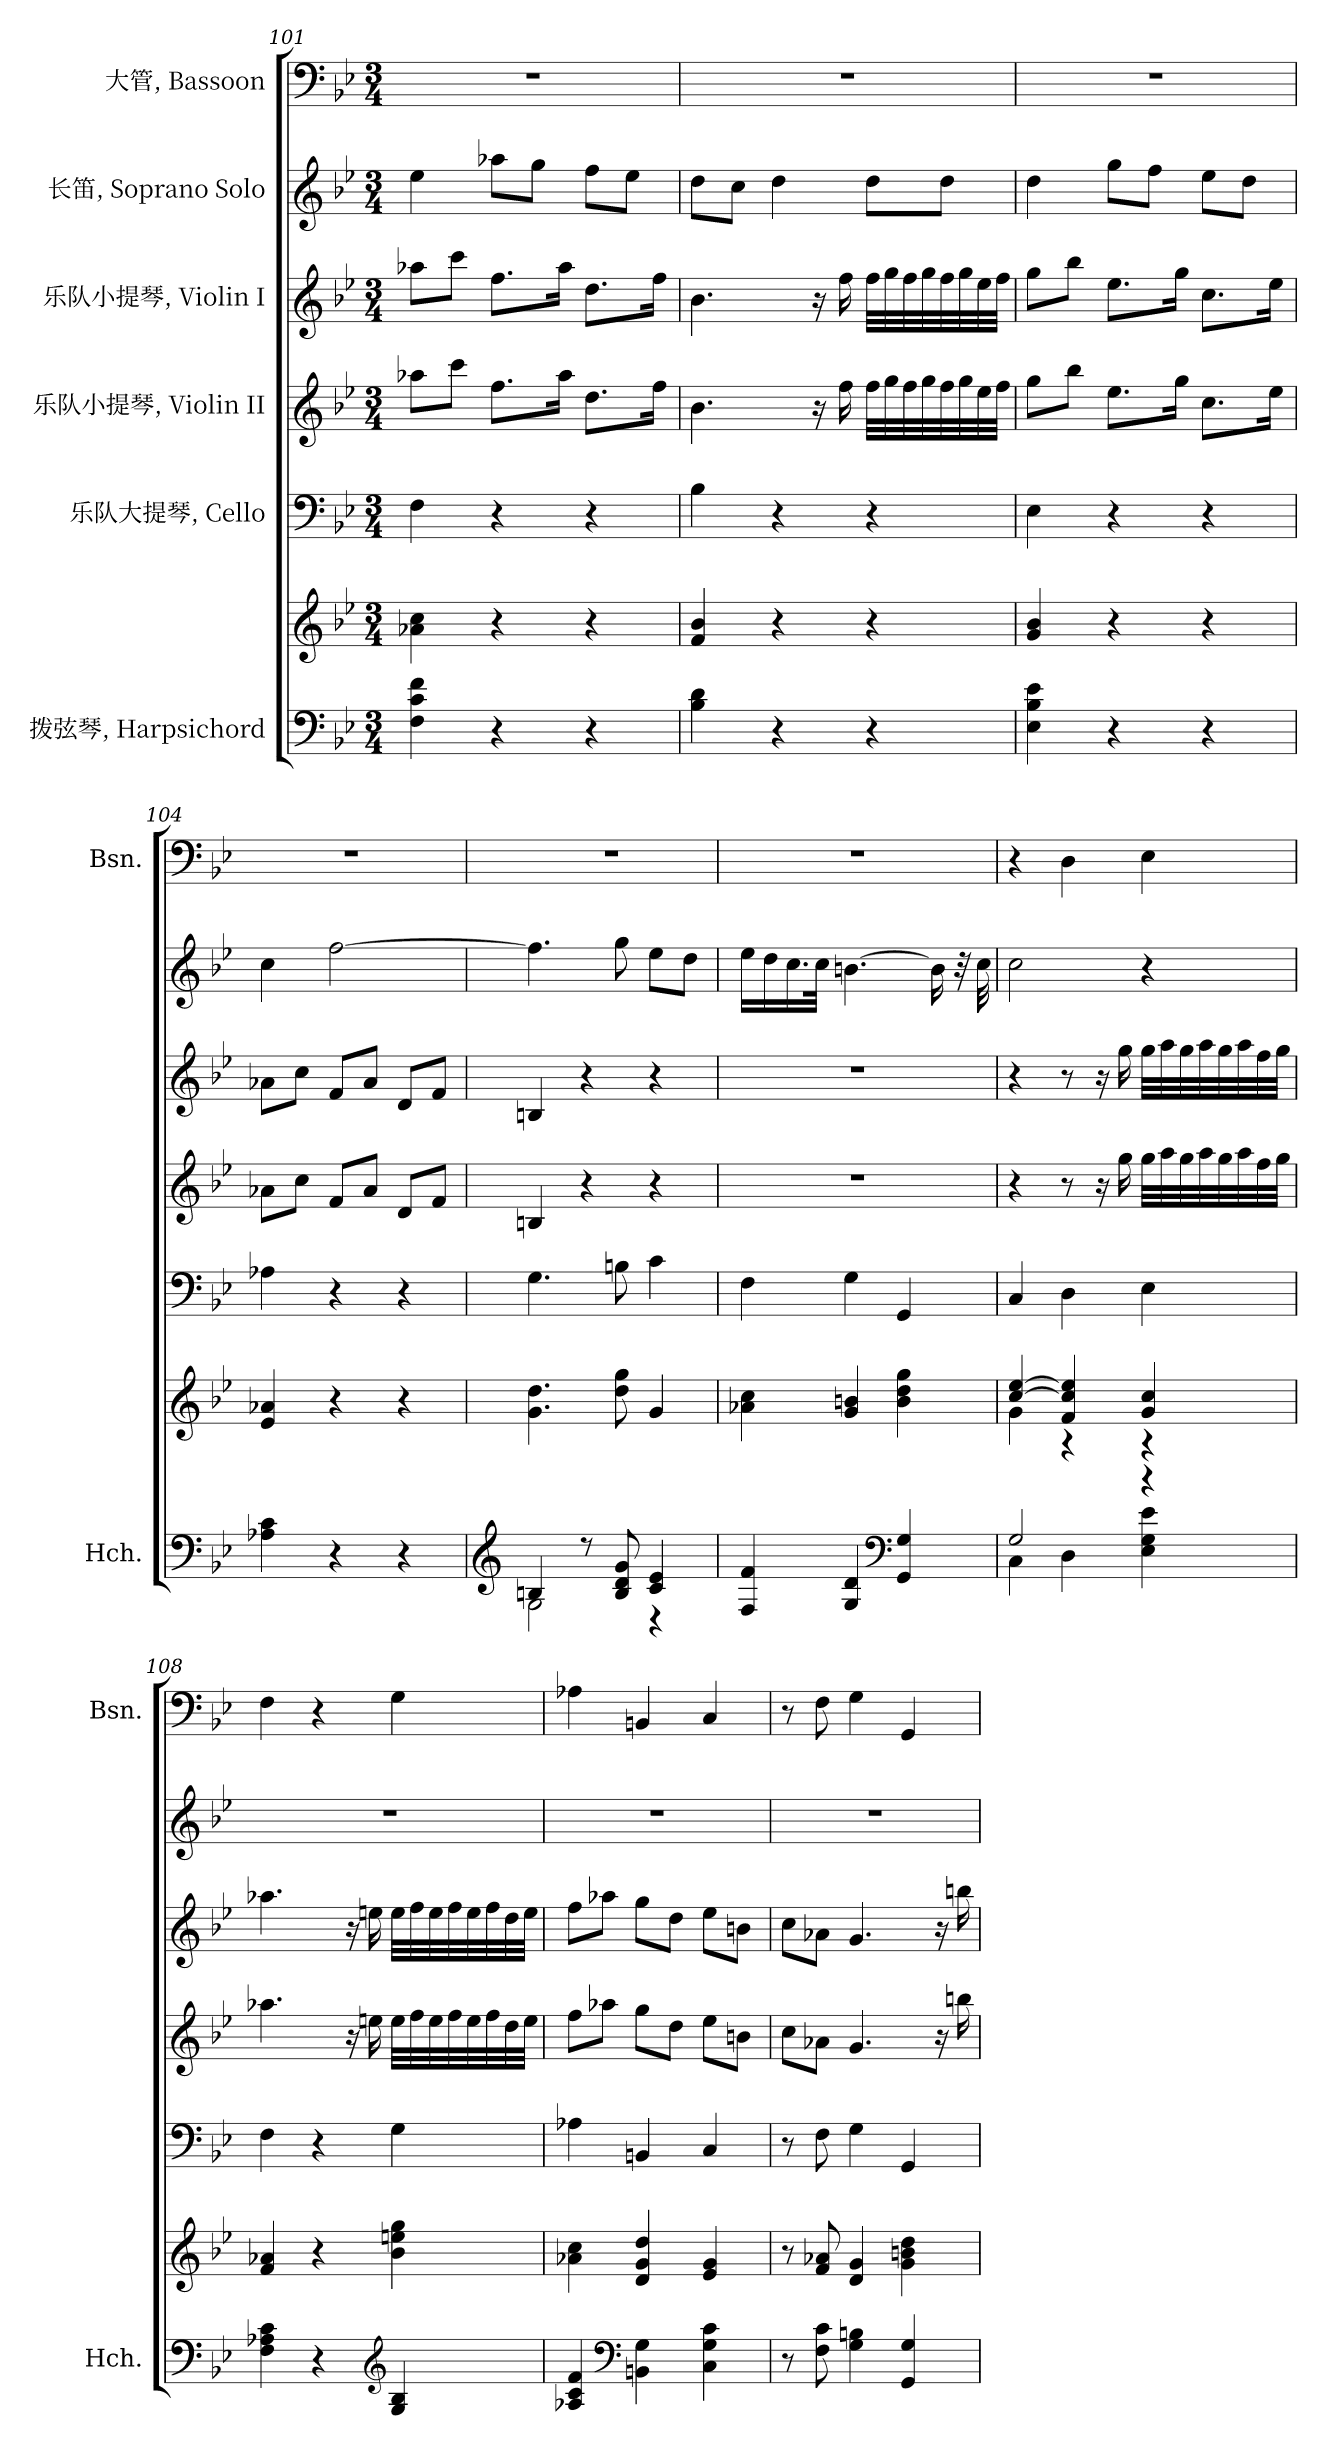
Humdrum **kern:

**kern	**kern	**kern	**kern	**kern	**kern	**kern
*part6	*part6	*part5	*part4	*part3	*part2	*part1
*staff7	*staff6	*staff5	*staff4	*staff3	*staff2	*staff1
*I"拨弦琴, Harpsichord	*	*I"乐队大提琴, Cello	*I"乐队小提琴, Violin II	*I"乐队小提琴, Violin I	*I"长笛, Soprano Solo	*I"大管, Bassoon
*I'Hch.	*	*	*	*	*	*I'Bsn.
!!LO:PB:g=z
*clefF4	*clefG2	*clefF4	*clefG2	*clefG2	*clefG2	*clefF4
*k[b-e-]	*k[b-e-]	*k[b-e-]	*k[b-e-]	*k[b-e-]	*k[b-e-]	*k[b-e-]
*M3/4	*M3/4	*M3/4	*M3/4	*M3/4	*M3/4	*M3/4
=101	=101	=101	=101	=101	=101	=101
4F\ 4c\ 4f\	4a-X\ 4cc\	4F\	8aa-X\L	8aa-X\L	4ee-\	2.r
.	.	.	8ccc\J	8ccc\J	.	.
4r	4r	4r	8.ff\L	8.ff\L	8aa-X\L	.
.	.	.	.	.	8gg\J	.
.	.	.	16aa-\Jk	16aa-\Jk	.	.
4r	4r	4r	8.dd\L	8.dd\L	8ff\L	.
.	.	.	.	.	8ee-\J	.
.	.	.	16ff\Jk	16ff\Jk	.	.
=102	=102	=102	=102	=102	=102	=102
4B-\ 4d\	4f/ 4b-/	4B-\	4.b-\	4.b-\	8dd\L	2.r
.	.	.	.	.	8cc\J	.
4r	4r	4r	.	.	4dd\	.
.	.	.	16r	16r	.	.
.	.	.	16ff\	16ff\	.	.
4r	4r	4r	32ff\LLL	32ff\LLL	8dd\L	.
.	.	.	32gg\	32gg\	.	.
.	.	.	32ff\	32ff\	.	.
.	.	.	32gg\	32gg\	.	.
.	.	.	32ff\	32ff\	8dd\J	.
.	.	.	32gg\	32gg\	.	.
.	.	.	32ee-\	32ee-\	.	.
.	.	.	32ff\JJJ	32ff\JJJ	.	.
=103	=103	=103	=103	=103	=103	=103
4E-\ 4B-\ 4e-\	4g/ 4b-/	4E-\	8gg\L	8gg\L	4dd\	2.r
.	.	.	8bb-\J	8bb-\J	.	.
4r	4r	4r	8.ee-\L	8.ee-\L	8gg\L	.
.	.	.	.	.	8ff\J	.
.	.	.	16gg\Jk	16gg\Jk	.	.
4r	4r	4r	8.cc\L	8.cc\L	8ee-\L	.
.	.	.	.	.	8dd\J	.
.	.	.	16ee-\Jk	16ee-\Jk	.	.
=104	=104	=104	=104	=104	=104	=104
4A-X\ 4c\	4e-/ 4a-X/	4A-X\	8a-X\L	8a-X\L	4cc\	2.r
.	.	.	8cc\J	8cc\J	.	.
4r	4r	4r	8f/L	8f/L	[2ff\	.
.	.	.	8a-/J	8a-/J	.	.
4r	4r	4r	8d/L	8d/L	.	.
.	.	.	8f/J	8f/J	.	.
!!LO:PB:g=z
=105	=105	=105	=105	=105	=105	=105
*clefG2	*	*	*	*	*	*
*^	*	*	*	*	*	*
4Bn/	2G\	4.g\ 4.dd\	4.G\	4Bn/	4Bn/	4.ff\]	2.r
8r	.	.	.	4r	4r	.	.
8B/ 8d/ 8g/	.	8dd\ 8gg\	8Bn\	.	.	8gg\	.
4c/ 4e-/	4r	4g/	4c\	4r	4r	8ee-\L	.
.	.	.	.	.	.	8dd\J	.
*v	*v	*	*	*	*	*	*
=106	=106	=106	=106	=106	=106	=106
4F/ 4f/	4a-X\ 4cc\	4F\	2.r	2.r	16ee-\LL	2.r
.	.	.	.	.	16dd\	.
.	.	.	.	.	16.cc\	.
.	.	.	.	.	32cc\JJk	.
4G/ 4d/	4g/ 4bn/	4G\	.	.	[4.bn\	.
*clefF4	*	*	*	*	*	*
4GG/ 4G/	4b\ 4dd\ 4gg\	4GG/	.	.	.	.
.	.	.	.	.	16b\]	.
.	.	.	.	.	32r	.
.	.	.	.	.	32cc\	.
=107	=107	=107	=107	=107	=107	=107
*^	*^	*	*	*	*	*
2G/	4C\	[4cc/ [4ee-/	4g\	4C/	4r	4r	2cc\	4r
.	4D\	4f/ 4cc/] 4ee-/]	4r	4D\	8r	8r	.	4D\
.	.	.	.	.	16r	16r	.	.
.	.	.	.	.	16gg\	16gg\	.	.
4r	4E-\ 4G\ 4e-\	4g/ 4cc/	4r	4E-\	32gg\LLL	32gg\LLL	4r	4E-\
.	.	.	.	.	32aa\	32aa\	.	.
.	.	.	.	.	32gg\	32gg\	.	.
.	.	.	.	.	32aa\	32aa\	.	.
.	.	.	.	.	32gg\	32gg\	.	.
.	.	.	.	.	32aa\	32aa\	.	.
.	.	.	.	.	32ff\	32ff\	.	.
.	.	.	.	.	32gg\JJJ	32gg\JJJ	.	.
*v	*v	*	*	*	*	*	*	*
*	*v	*v	*	*	*	*	*
!!LO:PB:g=z
=108	=108	=108	=108	=108	=108	=108
4F\ 4A-X\ 4c\	4f/ 4a-X/	4F\	4.aa-X\	4.aa-X\	2.r	4F\
4r	4r	4r	.	.	.	4r
.	.	.	16r	16r	.	.
.	.	.	16een\	16een\	.	.
*clefG2	*	*	*	*	*	*
4G/ 4B-/	4b-\ 4een\ 4gg\	4G\	32ee\LLL	32ee\LLL	.	4G\
.	.	.	32ff\	32ff\	.	.
.	.	.	32ee\	32ee\	.	.
.	.	.	32ff\	32ff\	.	.
.	.	.	32ee\	32ee\	.	.
.	.	.	32ff\	32ff\	.	.
.	.	.	32dd\	32dd\	.	.
.	.	.	32ee\JJJ	32ee\JJJ	.	.
=109	=109	=109	=109	=109	=109	=109
4A-X/ 4c/ 4f/	4a-X\ 4cc\	4A-X\	8ff\L	8ff\L	2.r	4A-X\
.	.	.	8aa-X\J	8aa-X\J	.	.
*clefF4	*	*	*	*	*	*
4BBn\ 4G\	4d/ 4g/ 4dd/	4BBn/	8gg\L	8gg\L	.	4BBn/
.	.	.	8dd\J	8dd\J	.	.
4C\ 4G\ 4c\	4e-/ 4g/	4C/	8ee-\L	8ee-\L	.	4C/
.	.	.	8bn\J	8bn\J	.	.
=110	=110	=110	=110	=110	=110	=110
8r	8r	8r	8cc\L	8cc\L	2.r	8r
8F\ 8c\	8f/ 8a-X/	8F\	8a-X\J	8a-X\J	.	8F\
4G\ 4Bn\	4d/ 4g/	4G\	4.g/	4.g/	.	4G\
4GG/ 4G/	4g\ 4bn\ 4dd\	4GG/	.	.	.	4GG/
.	.	.	16r	16r	.	.
.	.	.	16bbn\	16bbn\	.	.
=	=	=	=	=	=	=
*-	*-	*-	*-	*-	*-	*-
